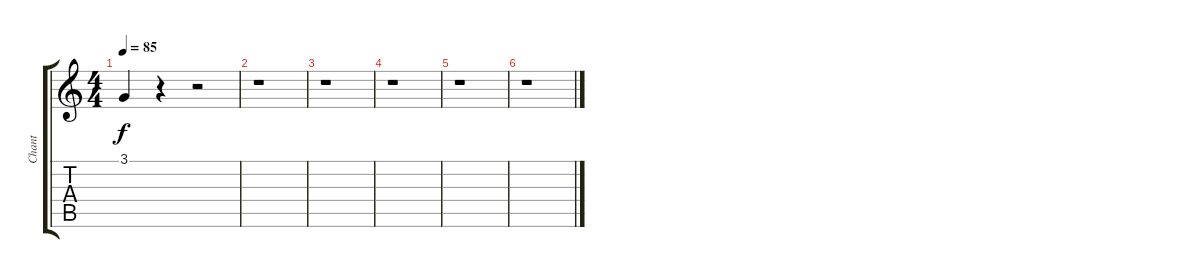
\track ("Chant" "Chant") {instrument altosax}
\staff {score tabs}
\tuning (E4 B3 G3 D3 A2 E2) {hide}
\ts (4 4)
\tempo 85
\clef g2
\ks c
3.1{t}.4{dy f} r.4 r.2 |
r.1 |
r.1 |
r.1 |
r.1 |
r.1
